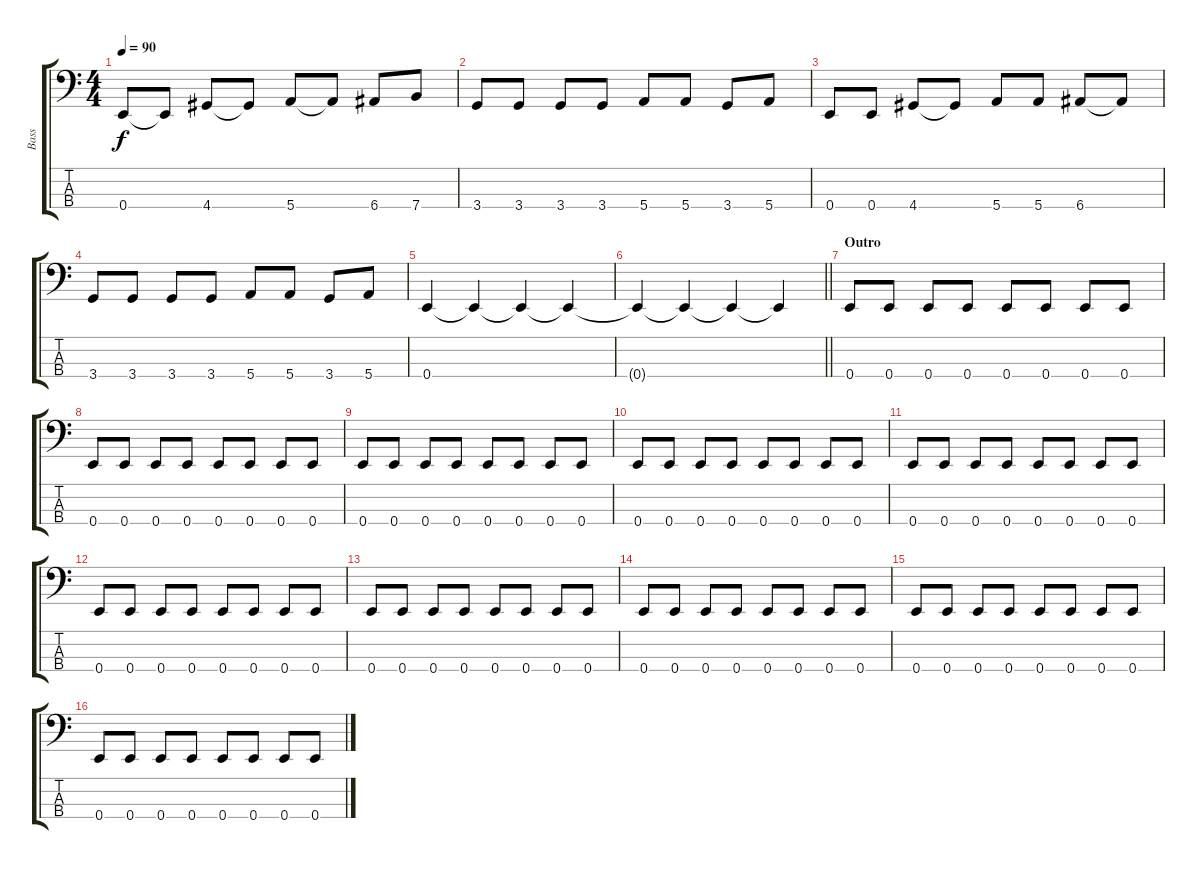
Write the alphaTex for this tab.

\track ("Bass" "Bass") {instrument electricbassfinger}
\staff {score tabs}
\tuning (G2 D2 A1 E1) {hide}
\ts (4 4)
\tempo 90
\clef f4
\ks c
0.4.8{dy f} 0.4{t}.8 4.4.8 4.4{t}.8 5.4.8 5.4{t}.8 6.4.8 7.4.8 |
3.4.8 3.4.8 3.4.8 3.4.8 5.4.8 5.4.8 3.4.8 5.4.8 |
0.4.8 0.4.8 4.4.8 4.4{t}.8 5.4.8 5.4.8 6.4.8 6.4{t}.8 |
3.4.8 3.4.8 3.4.8 3.4.8 5.4.8 5.4.8 3.4.8 5.4.8 |
0.4.4 0.4{t}.4 0.4{t}.4 0.4{t}.4 |
\barLineRight lightlight
0.4{t}.4 0.4{t}.4 0.4{t}.4 0.4{t}.4 |
\section ("" "Outro")
0.4.8 0.4.8 0.4.8 0.4.8 0.4.8 0.4.8 0.4.8 0.4.8 |
0.4.8 0.4.8 0.4.8 0.4.8 0.4.8 0.4.8 0.4.8 0.4.8 |
0.4.8 0.4.8 0.4.8 0.4.8 0.4.8 0.4.8 0.4.8 0.4.8 |
0.4.8 0.4.8 0.4.8 0.4.8 0.4.8 0.4.8 0.4.8 0.4.8 |
0.4.8 0.4.8 0.4.8 0.4.8 0.4.8 0.4.8 0.4.8 0.4.8 |
0.4.8 0.4.8 0.4.8 0.4.8 0.4.8 0.4.8 0.4.8 0.4.8 |
0.4.8 0.4.8 0.4.8 0.4.8 0.4.8 0.4.8 0.4.8 0.4.8 |
0.4.8 0.4.8 0.4.8 0.4.8 0.4.8 0.4.8 0.4.8 0.4.8 |
0.4.8 0.4.8 0.4.8 0.4.8 0.4.8 0.4.8 0.4.8 0.4.8 |
0.4.8 0.4.8 0.4.8 0.4.8 0.4.8 0.4.8 0.4.8 0.4.8
